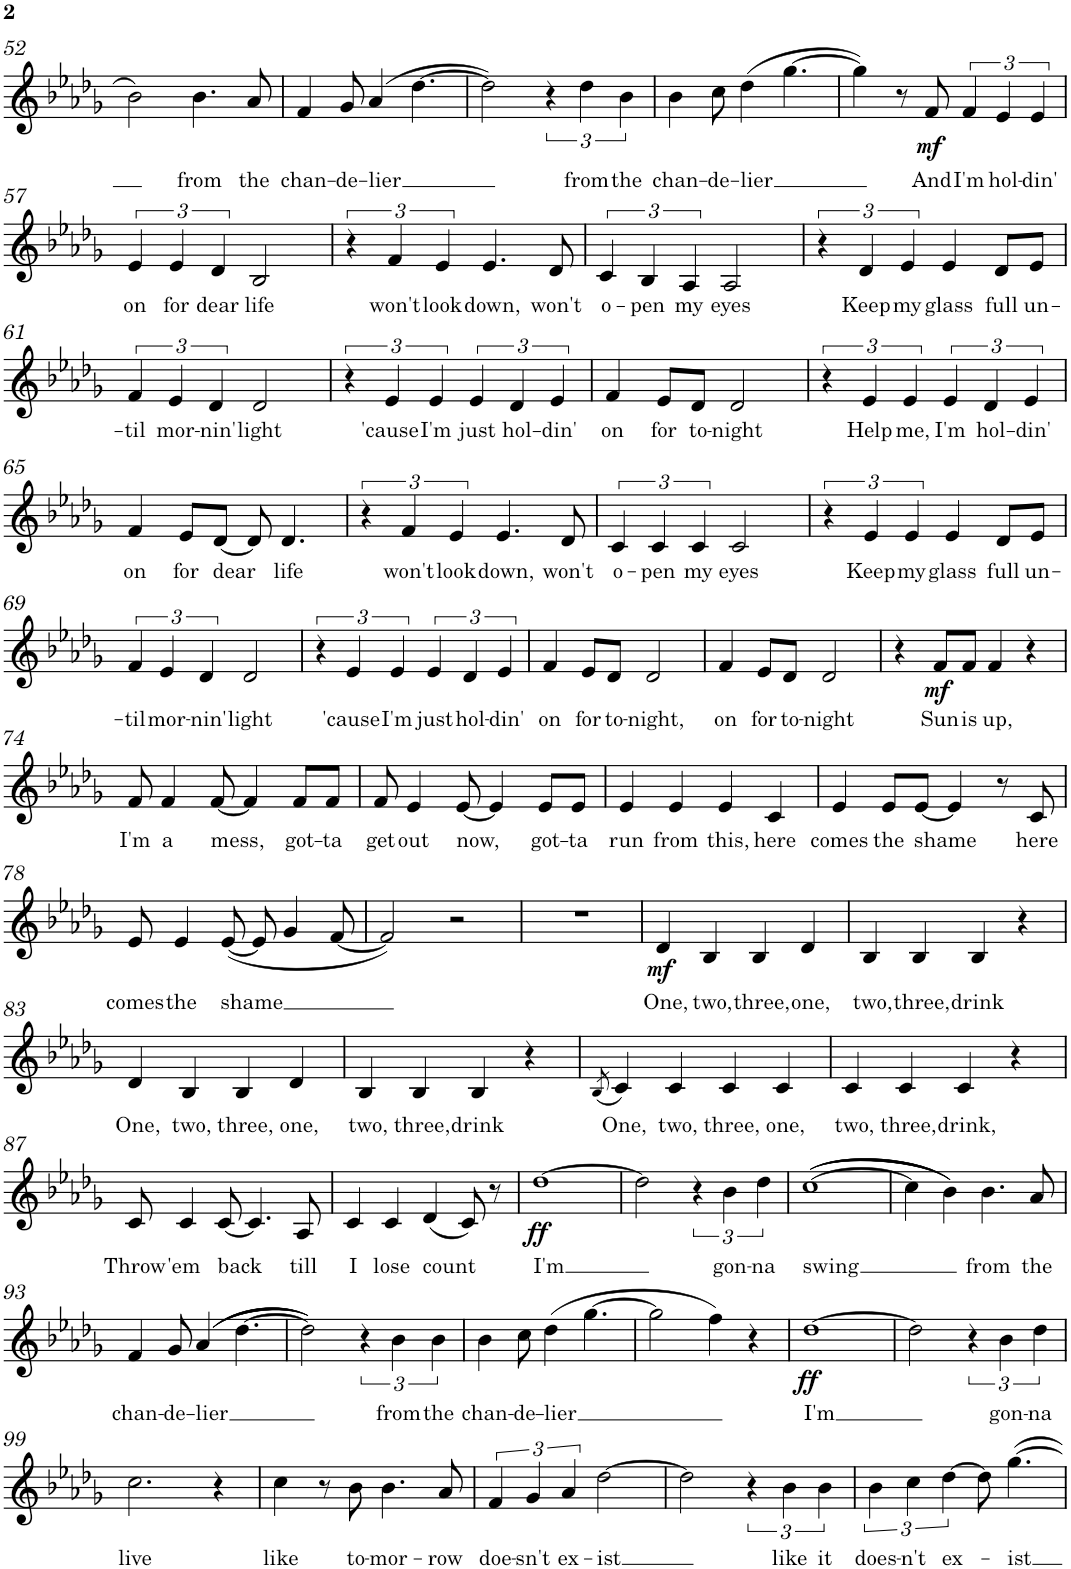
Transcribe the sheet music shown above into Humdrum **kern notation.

**kern	**text	**dynam
*part1	*part1	*part1
*staff1	*staff1	*staff1
*I"Piano	*	*
*I'Pno.	*	*
!!LO:PB:g=z
*clefG2	*	*
*k[b-e-a-d-g-]	*	*
*M2/2	*	*
*met(c|)	*	*
=52	=52	=52
2b-\	.	.
!	!LO:LY:b	!
4.b-\	from	.
!	!LO:LY:b	!
8a-/	the	.
=53	=53	=53
!	!LO:LY:b	!
4f/	chan-	.
!	!LO:LY:b	!
8g-/	-de-	.
!	!LO:LY:b	!
(>4a-/	-lier	.
[4.dd-\	.	.
=54	=54	=54
2dd-\])	.	.
6r	.	.
!	!LO:LY:b	!
6dd-\	from	.
!	!LO:LY:b	!
6b-\	the	.
=55	=55	=55
!	!LO:LY:b	!
4b-\	chan-	.
!	!LO:LY:b	!
8cc\	-de-	.
!	!LO:LY:b	!
(>4dd-\	-lier	.
[4.gg-\	.	.
=56	=56	=56
4gg-\])	.	.
8r	.	.
!	!LO:LY:b	!LO:DY:b
8f/	And	mf
!	!LO:LY:b	!
6f/	I'm	.
!	!LO:LY:b	!
6e-/	hol-	.
!	!LO:LY:b	!
6e-/	-din'	.
!!LO:LB:g=z
=57	=57	=57
!	!LO:LY:b	!
6e-/	on	.
!	!LO:LY:b	!
6e-/	for	.
!	!LO:LY:b	!
6d-/	dear	.
!	!LO:LY:b	!
2B-/	life	.
=58	=58	=58
6r	.	.
!	!LO:LY:b	!
6f/	won't	.
!	!LO:LY:b	!
6e-/	look	.
!	!LO:LY:b	!
4.e-/	down,	.
!	!LO:LY:b	!
8d-/	won't	.
=59	=59	=59
!	!LO:LY:b	!
6c/	o-	.
!	!LO:LY:b	!
6B-/	-pen	.
!	!LO:LY:b	!
6A-/	my	.
!	!LO:LY:b	!
2A-/	eyes	.
=60	=60	=60
6r	.	.
!	!LO:LY:b	!
6d-/	Keep	.
!	!LO:LY:b	!
6e-/	my	.
!	!LO:LY:b	!
4e-/	glass	.
!	!LO:LY:b	!
8d-/L	full	.
!	!LO:LY:b	!
8e-/J	un-	.
!!LO:LB:g=z
=61	=61	=61
!	!LO:LY:b	!
6f/	-til	.
!	!LO:LY:b	!
6e-/	mor-	.
!	!LO:LY:b	!
6d-/	-nin'	.
!	!LO:LY:b	!
2d-/	light	.
=62	=62	=62
6r	.	.
!	!LO:LY:b	!
6e-/	'cause	.
!	!LO:LY:b	!
6e-/	I'm	.
!	!LO:LY:b	!
6e-/	just	.
!	!LO:LY:b	!
6d-/	hol-	.
!	!LO:LY:b	!
6e-/	-din'	.
=63	=63	=63
!	!LO:LY:b	!
4f/	on	.
!	!LO:LY:b	!
8e-/L	for	.
!	!LO:LY:b	!
8d-/J	to-	.
!	!LO:LY:b	!
2d-/	-night	.
=64	=64	=64
6r	.	.
!	!LO:LY:b	!
6e-/	Help	.
!	!LO:LY:b	!
6e-/	me,	.
!	!LO:LY:b	!
6e-/	I'm	.
!	!LO:LY:b	!
6d-/	hol-	.
!	!LO:LY:b	!
6e-/	-din'	.
!!LO:LB:g=z
=65	=65	=65
!	!LO:LY:b	!
4f/	on	.
!	!LO:LY:b	!
8e-/L	for	.
!	!LO:LY:b	!
[8d-/J	dear	.
8d-/]	.	.
!	!LO:LY:b	!
4.d-/	life	.
=66	=66	=66
6r	.	.
!	!LO:LY:b	!
6f/	won't	.
!	!LO:LY:b	!
6e-/	look	.
!	!LO:LY:b	!
4.e-/	down,	.
!	!LO:LY:b	!
8d-/	won't	.
=67	=67	=67
!	!LO:LY:b	!
6c/	o-	.
!	!LO:LY:b	!
6c/	-pen	.
!	!LO:LY:b	!
6c/	my	.
!	!LO:LY:b	!
2c/	eyes	.
=68	=68	=68
6r	.	.
!	!LO:LY:b	!
6e-/	Keep	.
!	!LO:LY:b	!
6e-/	my	.
!	!LO:LY:b	!
4e-/	glass	.
!	!LO:LY:b	!
8d-/L	full	.
!	!LO:LY:b	!
8e-/J	un-	.
!!LO:LB:g=z
=69	=69	=69
!	!LO:LY:b	!
6f/	til	.
!	!LO:LY:b	!
6e-/	mor-	.
!	!LO:LY:b	!
6d-/	-nin'	.
!	!LO:LY:b	!
2d-/	light	.
=70	=70	=70
6r	.	.
!	!LO:LY:b	!
6e-/	'cause	.
!	!LO:LY:b	!
6e-/	I'm	.
!	!LO:LY:b	!
6e-/	just	.
!	!LO:LY:b	!
6d-/	hol-	.
!	!LO:LY:b	!
6e-/	-din'	.
=71	=71	=71
!	!LO:LY:b	!
4f/	on	.
!	!LO:LY:b	!
8e-/L	for	.
!	!LO:LY:b	!
8d-/J	to-	.
!	!LO:LY:b	!
2d-/	-night,	.
=72	=72	=72
!	!LO:LY:b	!
4f/	on	.
!	!LO:LY:b	!
8e-/L	for	.
!	!LO:LY:b	!
8d-/J	to-	.
!	!LO:LY:b	!
2d-/	-night	.
=73	=73	=73
4r	.	.
!	!LO:LY:b	!LO:DY:b
8f/L	Sun	mf
!	!LO:LY:b	!
8f/J	is	.
!	!LO:LY:b	!
4f/	up,	.
4r	.	.
!!LO:LB:g=z
=74	=74	=74
!	!LO:LY:b	!
8f/	I'm	.
!	!LO:LY:b	!
4f/	a	.
!	!LO:LY:b	!
[8f/	mess,	.
4f/]	.	.
!	!LO:LY:b	!
8f/L	got-	.
!	!LO:LY:b	!
8f/J	-ta	.
=75	=75	=75
!	!LO:LY:b	!
8f/	get	.
!	!LO:LY:b	!
4e-/	out	.
!	!LO:LY:b	!
[8e-/	now,	.
4e-/]	.	.
!	!LO:LY:b	!
8e-/L	got-	.
!	!LO:LY:b	!
8e-/J	-ta	.
=76	=76	=76
!	!LO:LY:b	!
4e-/	run	.
!	!LO:LY:b	!
4e-/	from	.
!	!LO:LY:b	!
4e-/	this,	.
!	!LO:LY:b	!
4c/	here	.
=77	=77	=77
!	!LO:LY:b	!
4e-/	comes	.
!	!LO:LY:b	!
8e-/L	the	.
!	!LO:LY:b	!
[8e-/J	shame	.
4e-/]	.	.
8r	.	.
!	!LO:LY:b	!
8c/	here	.
!!LO:LB:g=z
=78	=78	=78
!	!LO:LY:b	!
8e-/	comes	.
!	!LO:LY:b	!
4e-/	the	.
!	!LO:LY:b	!
(<[8e-/	shame	.
8e-/]	.	.
4g-/	.	.
[8f/	.	.
=79	=79	=79
2f/])	.	.
2r	.	.
=80	=80	=80
1r	.	.
=81	=81	=81
!	!LO:LY:b	!LO:DY:b
4d-/	One,	mf
!	!LO:LY:b	!
4B-/	two,	.
!	!LO:LY:b	!
4B-/	three,	.
!	!LO:LY:b	!
4d-/	one,	.
=82	=82	=82
!	!LO:LY:b	!
4B-/	two,	.
!	!LO:LY:b	!
4B-/	three,	.
!	!LO:LY:b	!
4B-/	drink	.
4r	.	.
!!LO:LB:g=z
=83	=83	=83
!	!LO:LY:b	!
4d-/	One,	.
!	!LO:LY:b	!
4B-/	two,	.
!	!LO:LY:b	!
4B-/	three,	.
!	!LO:LY:b	!
4d-/	one,	.
=84	=84	=84
!	!LO:LY:b	!
4B-/	two,	.
!	!LO:LY:b	!
4B-/	three,	.
!	!LO:LY:b	!
4B-/	drink	.
4r	.	.
=85	=85	=85
(<8qB-/	.	.
!	!LO:LY:b	!
4c/)	One,	.
!	!LO:LY:b	!
4c/	two,	.
!	!LO:LY:b	!
4c/	three,	.
!	!LO:LY:b	!
4c/	one,	.
=86	=86	=86
!	!LO:LY:b	!
4c/	two,	.
!	!LO:LY:b	!
4c/	three,	.
!	!LO:LY:b	!
4c/	drink,	.
4r	.	.
!!LO:LB:g=z
=87	=87	=87
!	!LO:LY:b	!
8c/	Throw	.
!	!LO:LY:b	!
4c/	'em	.
!	!LO:LY:b	!
[8c/	back	.
4.c/]	.	.
!	!LO:LY:b	!
8A-/	till	.
=88	=88	=88
!	!LO:LY:b	!
4c/	I	.
!	!LO:LY:b	!
4c/	lose	.
!	!LO:LY:b	!
(<4d-/	count	.
8c/)	.	.
8r	.	.
=89	=89	=89
!	!LO:LY:b	!LO:DY:b
[1dd-	I'm	ff
=90	=90	=90
2dd-\]	.	.
6r	.	.
!	!LO:LY:b	!
6b-\	gon-	.
!	!LO:LY:b	!
6dd-\	-na	.
=91	=91	=91
!	!LO:LY:b	!
(>(>[1cc	swing	.
=92	=92	=92
4cc\]	.	.
4b-\))	.	.
!	!LO:LY:b	!
4.b-\	from	.
!	!LO:LY:b	!
8a-/	the	.
!!LO:LB:g=z
=93	=93	=93
!	!LO:LY:b	!
4f/	chan-	.
!	!LO:LY:b	!
8g-/	de-	.
!	!LO:LY:b	!
(>(>4a-/	-lier	.
[4.dd-\	.	.
=94	=94	=94
2dd-\]))	.	.
6r	.	.
!	!LO:LY:b	!
6b-\	from	.
!	!LO:LY:b	!
6b-\	the	.
=95	=95	=95
!	!LO:LY:b	!
4b-\	chan-	.
!	!LO:LY:b	!
8cc\	-de-	.
!	!LO:LY:b	!
(>4dd-\	-lier	.
[4.gg-\	.	.
=96	=96	=96
2gg-\]	.	.
4ff\)	.	.
4r	.	.
=97	=97	=97
!	!LO:LY:b	!LO:DY:b
[1dd-	I'm	ff
=98	=98	=98
2dd-\]	.	.
6r	.	.
!	!LO:LY:b	!
6b-\	gon-	.
!	!LO:LY:b	!
6dd-\	-na	.
!!LO:LB:g=z
=99	=99	=99
!	!LO:LY:b	!
2.cc\	live	.
4r	.	.
=100	=100	=100
!	!LO:LY:b	!
4cc\	like	.
8r	.	.
!	!LO:LY:b	!
8b-\	to-	.
!	!LO:LY:b	!
4.b-\	-mor-	.
!	!LO:LY:b	!
8a-/	-row	.
=101	=101	=101
!	!LO:LY:b	!
6f/	doe-	.
!	!LO:LY:b	!
6g-/	-sn't	.
!	!LO:LY:b	!
6a-/	ex-	.
!	!LO:LY:b	!
[2dd-\	-ist	.
=102	=102	=102
2dd-\]	.	.
6r	.	.
!	!LO:LY:b	!
6b-\	like	.
!	!LO:LY:b	!
6b-\	it	.
=103	=103	=103
!	!LO:LY:b	!
6b-\	does-	.
!	!LO:LY:b	!
6cc\	-n't	.
!	!LO:LY:b	!
[6dd-\	ex-	.
8dd-\]	.	.
!	!LO:LY:b	!
[4.gg-\	-ist	.
=	=	=
*-	*-	*-
